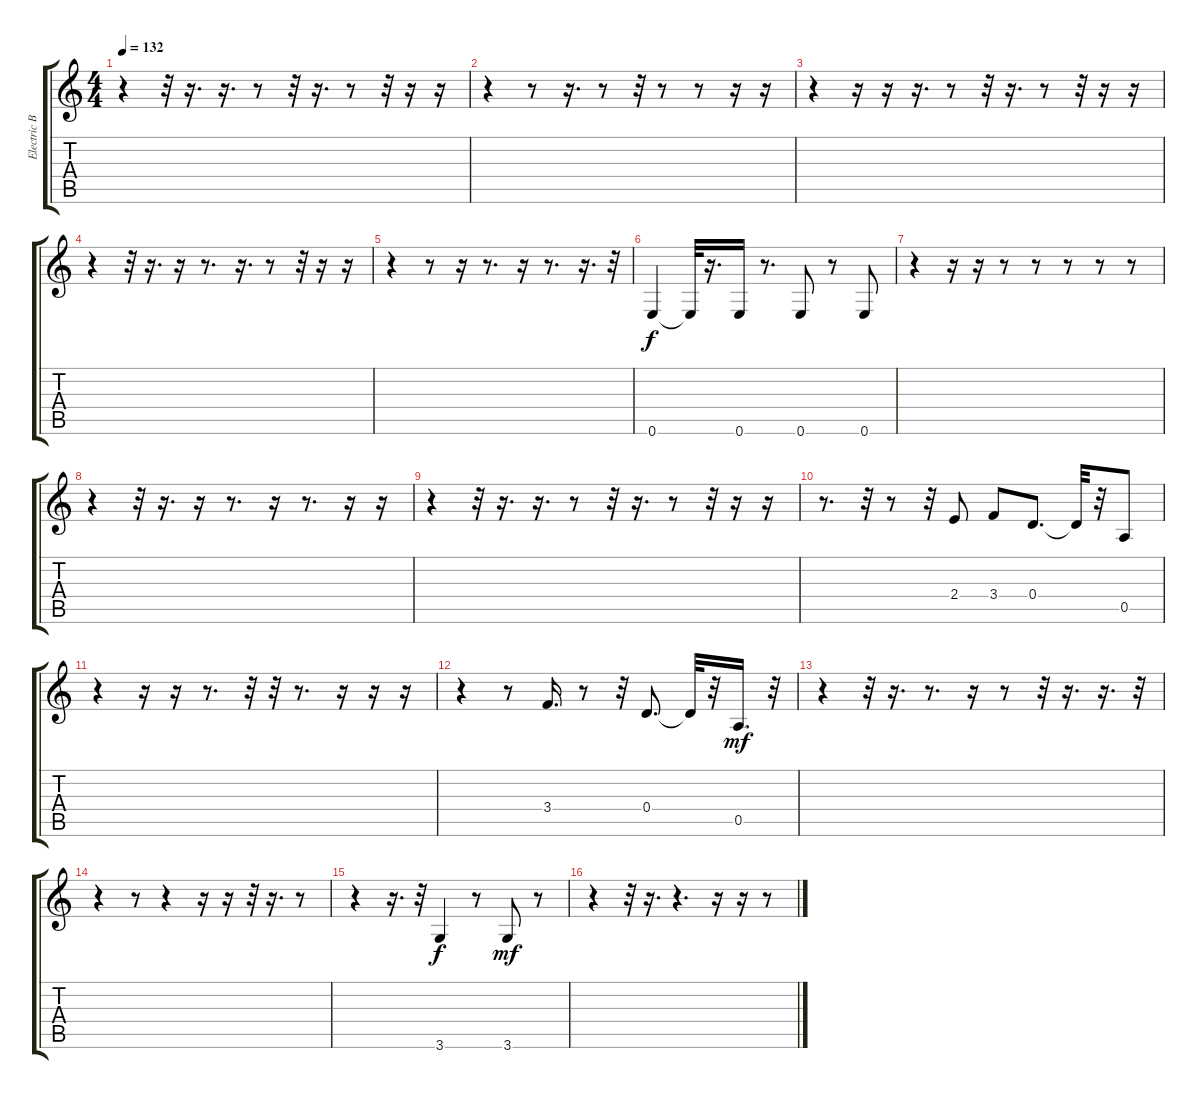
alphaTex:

\track ("Electric Bass(Finger)" "Electric B") {instrument electricbassfinger}
\staff {score tabs}
\tuning (E4 B3 G3 D3 A2 E2) {hide}
\ts (4 4)
\tempo 132
\clef g2
\ks c
r.4{dy f} r.32 r.16{d} r.16{d} r.8 r.32 r.16{d} r.8 r.32 r.16 r.16 |
r.4 r.8 r.16{d} r.8 r.32 r.8 r.8 r.16 r.16 |
r.4 r.16 r.16 r.16{d} r.8 r.32 r.16{d} r.8 r.32 r.16 r.16 |
r.4 r.32 r.16{d} r.16 r.8{d} r.16{d} r.8 r.32 r.16 r.16 |
r.4 r.8 r.16 r.8{d} r.16 r.8{d} r.16{d} r.32 |
0.6.4 0.6{t}.32 r.16{d} 0.6.16 r.8{d} 0.6.8 r.8 0.6.8 |
r.4 r.16 r.16 r.8 r.8 r.8 r.8 r.8 |
r.4 r.32 r.16{d} r.16 r.8{d} r.16 r.8{d} r.16 r.16 |
r.4 r.32 r.16{d} r.16{d} r.8 r.32 r.16{d} r.8 r.32 r.16 r.16 |
r.8{d} r.32 r.8 r.32 2.4.8 3.4.8 0.4.8{d} 0.4{t}.32 r.32 0.5.8 |
r.4 r.16 r.16 r.8{d} r.32 r.32 r.8{d} r.16 r.16 r.16 |
r.4 r.8 3.4.16{d} r.8 r.32 0.4.8{d} 0.4{t}.32 r.32 0.5.16{d dy mf} r.32 |
r.4 r.32 r.16{d} r.8{d} r.16 r.8 r.32 r.16{d} r.16{d} r.32 |
r.4 r.8 r.4 r.16 r.16 r.32 r.16{d} r.8 |
r.4 r.16{d} r.32 3.6.4{dy f} r.8 3.6.8{dy mf} r.8 |
r.4 r.32 r.16{d} r.4{d} r.16 r.16 r.8
